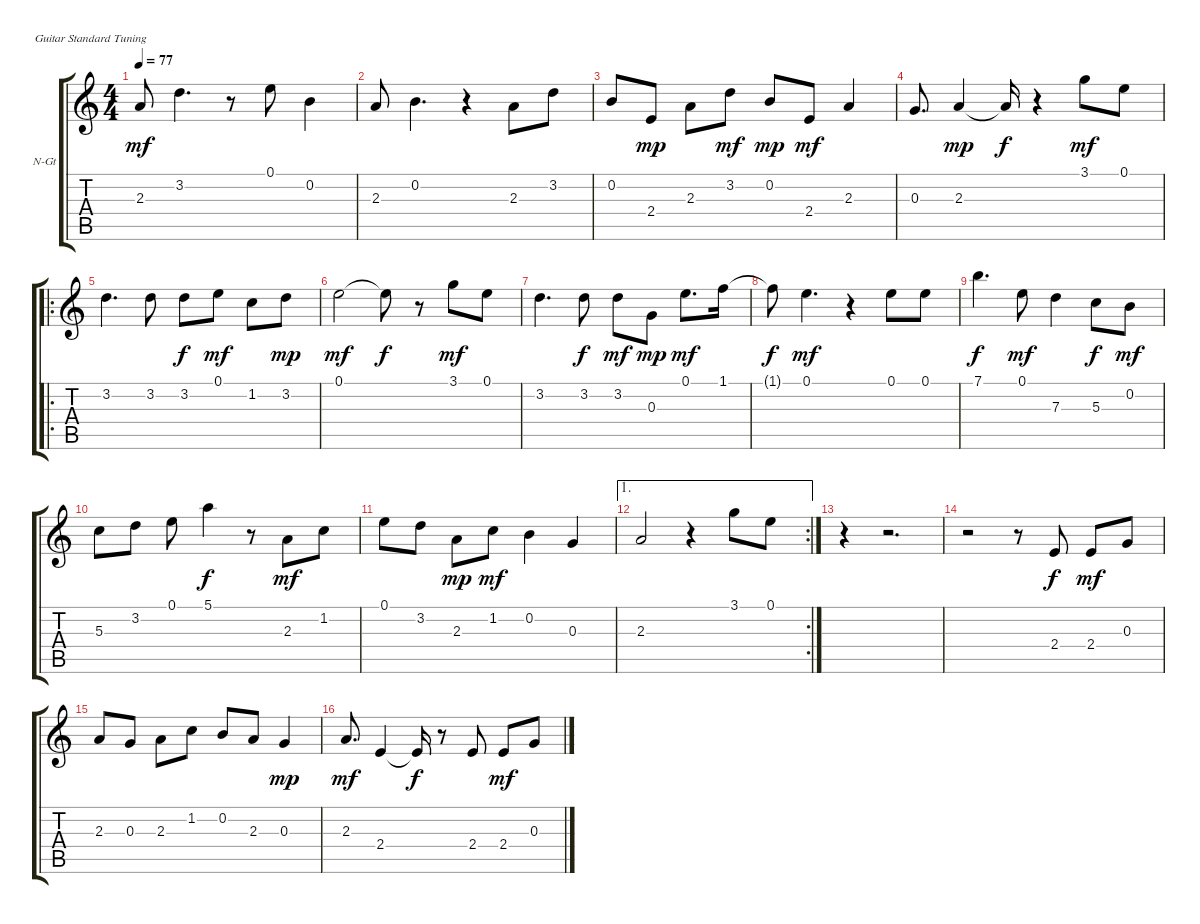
\bracketExtendMode groupsimilarinstruments
\firstSystemTrackNameOrientation horizontal
\otherSystemsTrackNameOrientation horizontal
\track ("Çúµ÷" "N-Gt") {instrument acousticguitarnylon}
\staff {score tabs}
\tuning (E4 B3 G3 D3 A2 E2)
\ts (4 4)
\tempo 77
\clef g2
\ks c
2.3.8{dy mf} 3.2.4{d} r.8 0.1.8 0.2.4 |
2.3.8 0.2.4{d} r.4 2.3.8 3.2.8 |
0.2.8 2.4.8{dy mp} 2.3.8 3.2.8{dy mf} 0.2.8{dy mp} 2.4.8{dy mf} 2.3.4 |
0.3.8{d} 2.3.4{dy mp} 2.3{t}.16{dy f} r.4 3.1.8{dy mf} 0.1.8 |
\ro
3.2.4{d} 3.2.8 3.2.8{dy f} 0.1.8{dy mf} 1.2.8 3.2.8{dy mp} |
0.1.2{dy mf} 0.1{t}.8{dy f} r.8 3.1.8{dy mf} 0.1.8 |
3.2.4{d} 3.2.8{dy f} 3.2.8{dy mf} 0.3.8{dy mp} 0.1.8{d dy mf} 1.1.16 |
1.1{t}.8{dy f} 0.1.4{d dy mf} r.4 0.1.8 0.1.8 |
7.1.4{d dy f} 0.1.8{dy mf} 7.3.4 5.3.8{dy f} 0.2.8{dy mf} |
5.3.8 3.2.8 0.1.8 5.1.4{dy f} r.8 2.3.8{dy mf} 1.2.8 |
0.1.8 3.2.8 2.3.8{dy mp} 1.2.8{dy mf} 0.2.4 0.3.4 |
\ae 1
\rc 1
2.3.2 r.4 3.1.8 0.1.8 |
r.4 r.2{d} |
r.2 r.8 2.4.8{dy f} 2.4.8{dy mf} 0.3.8 |
2.3.8 0.3.8 2.3.8 1.2.8 0.2.8 2.3.8 0.3.4{dy mp} |
2.3.8{d dy mf} 2.4.4 2.4{t}.16{dy f} r.8 2.4.8 2.4.8{dy mf} 0.3.8
